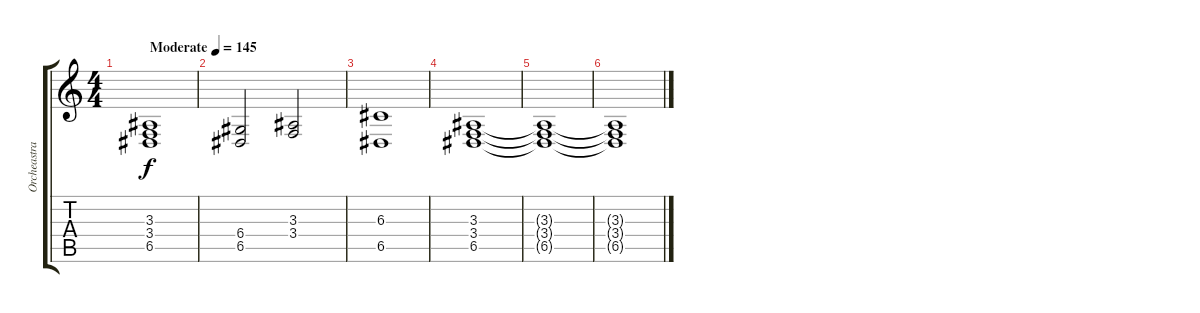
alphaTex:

\track ("Orcheastra" "Orcheastra") {instrument pad4choir}
\staff {score tabs}
\tuning (E4 B3 G3 D3 A2 E2) {hide}
\ts (4 4)
\tempo (145 "Moderate")
\clef g2
\ks c
(3.3 3.4 6.5).1{dy f instrument pad4choir} |
(6.4 6.5).2 (3.3 3.4).2 |
(6.3 6.5).1 |
(3.3 3.4 6.5).1{volume 3} |
(3.3{t} 3.4{t} 6.5{t}).1 |
(3.3{t} 3.4{t} 6.5{t}).1
